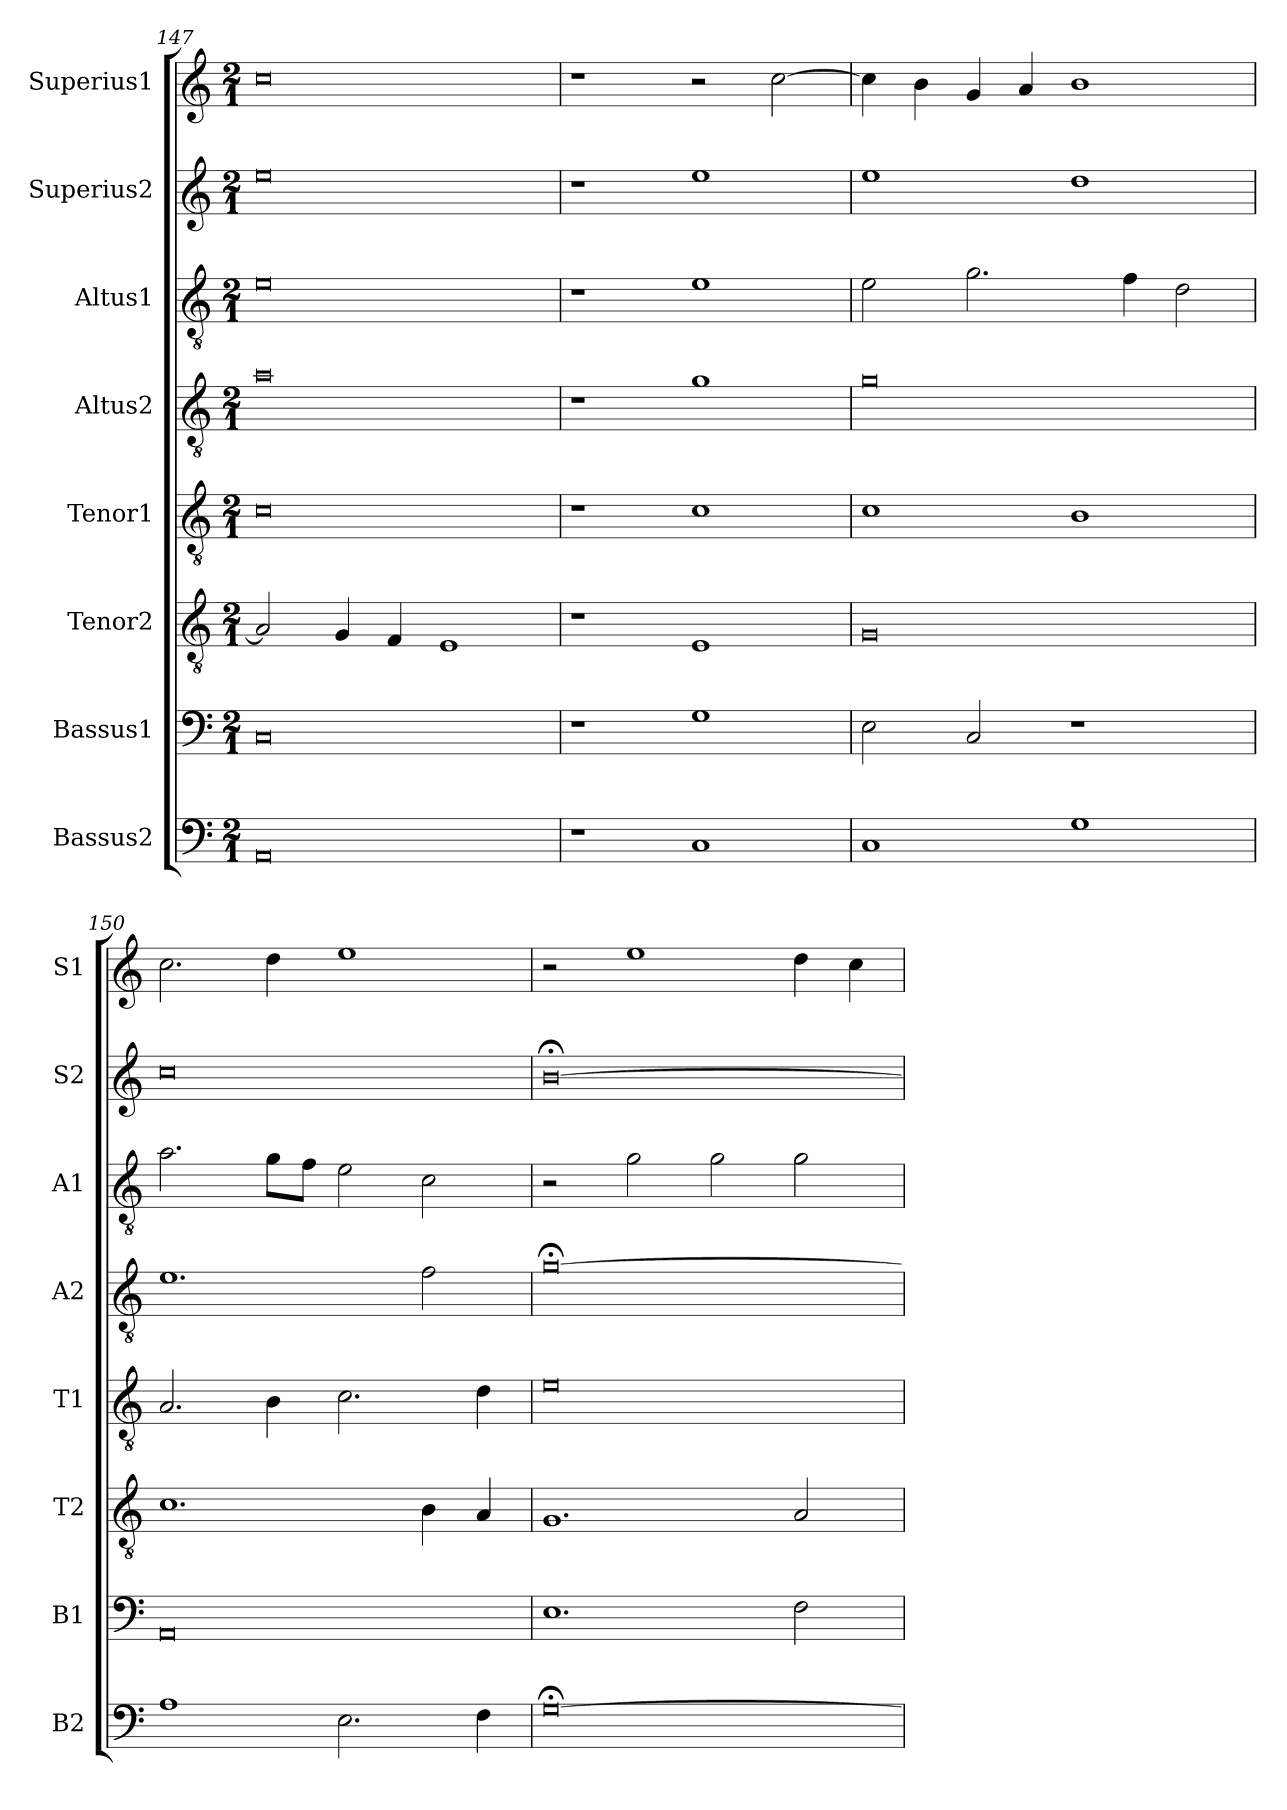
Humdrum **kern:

**kern	**kern	**kern	**kern	**kern	**kern	**kern	**kern
*part8	*part7	*part6	*part5	*part4	*part3	*part2	*part1
*staff8	*staff7	*staff6	*staff5	*staff4	*staff3	*staff2	*staff1
*I"Bassus2	*I"Bassus1	*I"Tenor2	*I"Tenor1	*I"Altus2	*I"Altus1	*I"Superius2	*I"Superius1
*I'B2	*I'B1	*I'T2	*I'T1	*I'A2	*I'A1	*I'S2	*I'S1
*clefF4	*clefF4	*clefGv2	*clefGv2	*clefGv2	*clefGv2	*clefG2	*clefG2
*k[]	*k[]	*k[]	*k[]	*k[]	*k[]	*k[]	*k[]
*M2/1	*M2/1	*M2/1	*M2/1	*M2/1	*M2/1	*M2/1	*M2/1
=147	=147	=147	=147	=147	=147	=147	=147
0AA	0C	2A]	0c	0a	0e	0ee	0cc
.	.	4G	.	.	.	.	.
.	.	4F	.	.	.	.	.
.	.	1E	.	.	.	.	.
=148	=148	=148	=148	=148	=148	=148	=148
1r	1r	1r	1r	1r	1r	1r	1r
1C	1G	1E	1c	1g	1e	1ee	2r
.	.	.	.	.	.	.	[2cc
=149	=149	=149	=149	=149	=149	=149	=149
1C	2E	0G	1c	0g	2e	1ee	4cc]
.	.	.	.	.	.	.	4b
.	2C	.	.	.	2.g	.	4g
.	.	.	.	.	.	.	4a
1G	1r	.	1B	.	.	1dd	1b
.	.	.	.	.	4f	.	.
.	.	.	.	.	2d	.	.
=150	=150	=150	=150	=150	=150	=150	=150
1A	0AA	1.c	2.A	1.e	2.a	0cc	2.cc
.	.	.	4B	.	8gL	.	4dd
.	.	.	.	.	8fJ	.	.
2.E	.	.	2.c	.	2e	.	1ee
.	.	4B	.	2f	2c	.	.
4F	.	4A	4d	.	.	.	.
=151	=151	=151	=151	=151	=151	=151	=151
[0G;<	1.E	1.G	0e	[0g;<	2r	[0b;<	2r
.	.	.	.	.	2g	.	1ee
.	.	.	.	.	2g	.	.
.	2F	2A	.	.	2g	.	4dd
.	.	.	.	.	.	.	4cc
=	=	=	=	=	=	=	=
*-	*-	*-	*-	*-	*-	*-	*-
